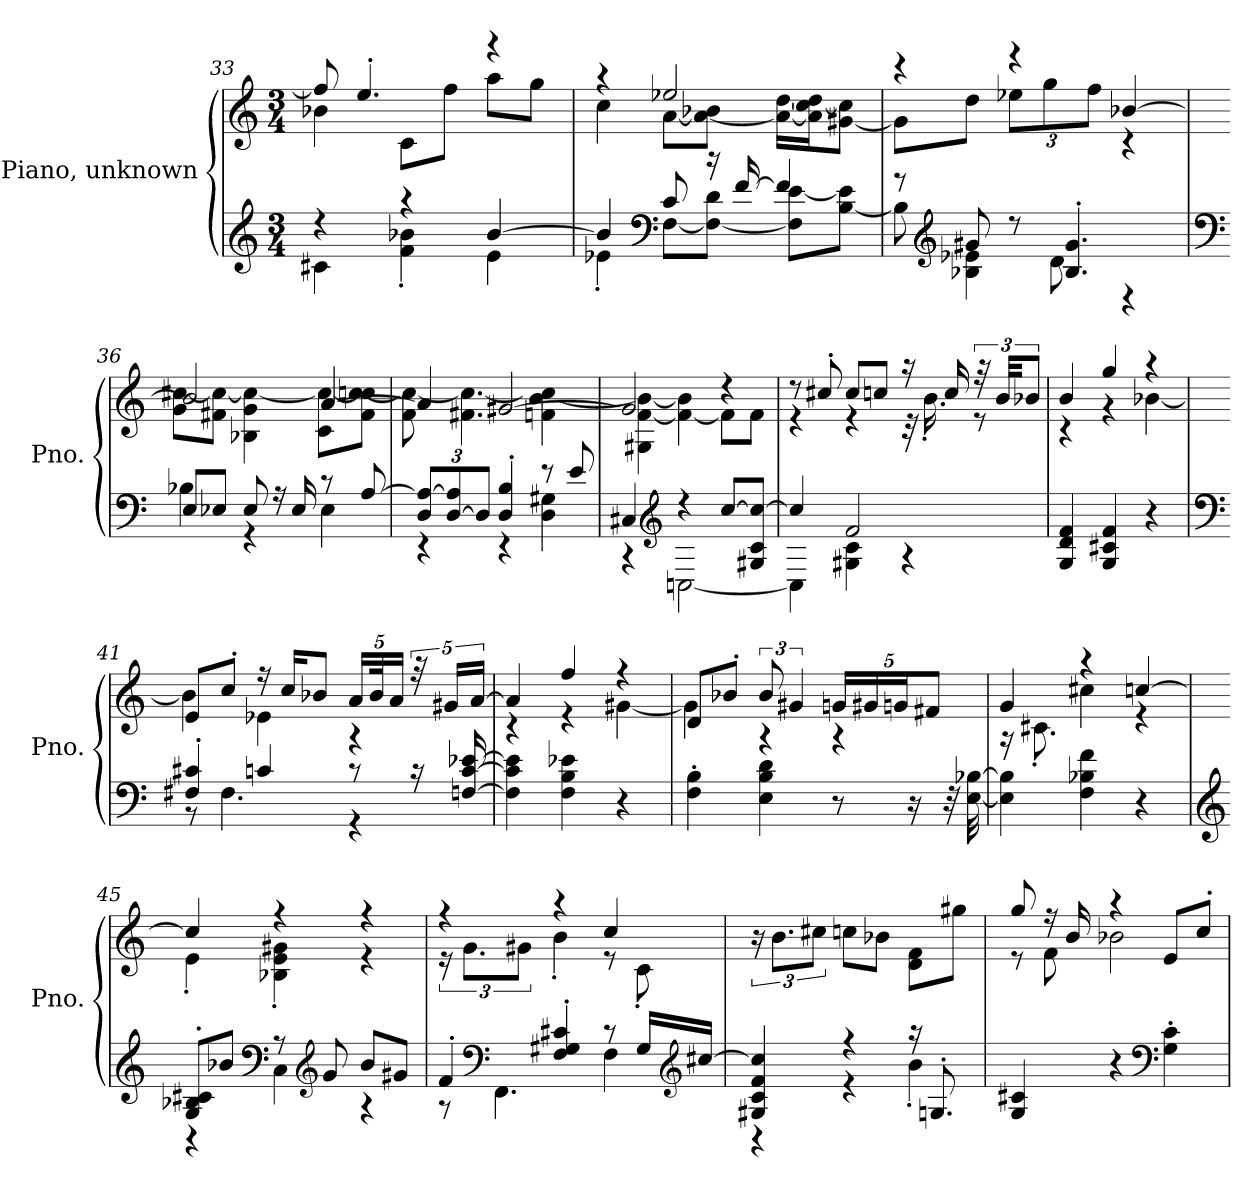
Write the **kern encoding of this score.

**kern	**kern
*part1	*part1
*staff2	*staff1
*I"Piano, unknown	*
*I'Pno.	*
*clefG2	*clefG2
*k[]	*k[]
*M3/4	*M3/4
=33	=33
*^	*^
4r	4c#X\	8ff/]	4b-X\
.	.	4.ee'/	.
4r	4f\' 4b-X\'	.	8c\L
.	.	.	8ff\J
[4b-/	4e\	4r	8aa\L
.	.	.	8gg\J
=34	=34	=34	=34
4b-/]	4e-X'\	4r	4cc\
*clefF4	*	*	*
8c/	[8F\L	2ee-X/	[8a\L
16r	8F\_ 8d\J	.	8a\_ 8b-X\J
[16f/	.	.	.
4f/]	8F\] [8e-\L	.	16a\_ [16dd\LL
.	.	.	16a\] [16cc\ 16dd\]J
.	[8B\ 8e-\]J	.	[8g#X\ 8cc\]J
!!LO:LB:g=z	!!
=35	=35	=35	=35
8r	8B\]	4r	8g#\L]
*clefG2	*	*	*
8g#X/	4B-X\ 4e-X\	.	8dd\J
*	*	*	*Xbrackettup
8r	.	4r	12ee-X\L
.	.	.	12gg\
4.B-/' 4.g#/'	8d\	.	.
.	.	.	12ff\J
.	4r	[4b-X/	4r
=36	=36	=36	=36
*clefF4	*	*	*
8E/L	4B-X\	2b-/]	8g\ [8cc#X\L
8E-X/J	.	.	8f#X\ 8cc#\_J
8E-/	4r	.	4B-X\ 4g\ 4cc#\_
16r	.	.	.
16E-/	.	.	.
8r	4E-\	[4a/	8c\ 8cc#\_L
[8A/	.	.	8f#\ [8ccn\ 8cc#\]J
=37	=37	=37	=37
*Xbrackettup	*	*	*
12D/ 12A/_L	4r	4a/]	8f\ 8cc\_
[12D/ 12A/]	.	.	.
.	.	.	4.f#X\ 4.cc\_
12D/J]	.	.	.
4D/' 4B/'	4r	[2g#X/	.
8r	4D\ 4G#X\	.	4fn\ [4b\ 4cc\]
8e/	.	.	.
!!LO:LB:g=z	!!
=38	=38	=38	=38
4C#X/	4r	2g#/]	4G#X\ [4f\ 4b\_
*clefG2	*	*	*
4r	[2Cn\	.	4f\_ 4b\]
[8cc/L	.	4r	8f\L]
8G#X/ 8c/ 8cc/_J	.	.	8f\J
=39	=39	=39	=39
4cc/]	4C\]	8r	4r
.	.	8cc#X'/	.
2f/	4G#X\ 4c\	8cc#/L	4r
.	.	8ccn/J	.
.	4r	16r	32r
.	.	.	16.b'\
.	.	16cc/	.
*	*	*brackettup	*
.	.	48r	8r
.	.	48b/KKL	.
.	.	12b-X/J	.
*v	*v	*	*
=40	=40	=40
4G/ 4d/ 4f/	4b/	4r
4G/ 4c#X/ 4f/	4gg/	4r
4r	4r	[4b-X\
!!LO:PB:g=z	!!
=41	=41	=41
*clefF4	*	*
*^	*	*
4F#X/' 4c#X/'	8r	8e/L	4b-\]
.	4.F#\	8cc'/J	.
4cn/	.	16r	4e-X\
.	.	16cc/KL	.
.	.	8b-X/J	.
8r	4r	20a/LL	4r
.	.	40b-/K	.
.	.	20a/JJ	.
16r	.	40r	.
.	.	20g#X/LL	.
[16Fn/ [16c/ [16e-X/	.	.	.
.	.	[20a/JJ	.
*v	*v	*	*
=42	=42	=42
4F\] 4c\] 4e-\]	4a/]	4r
4F\ 4B\ 4e-X\	4ff/	4r
4r	4r	[4g#X\
=43	=43	=43
4F\' 4B\'	8d/L	4g#\]
.	8b-X'/J	.
4E\ 4B\ 4d\	12b-/	4r
.	6g#X/	.
*	*Xbrackettup	*
8r	20gn/LL	4r
.	20g#X/	.
.	20gn/J	.
16r	.	.
.	10f#X/J	.
32r	.	.
[32E\ [32B-X\	.	.
=44	=44	=44
4E\] 4B-\]	4g/	16r
.	.	8.c#X'\
4F\ 4B-X\ 4f\	4r	4cc#X\
4r	[4ccn/	4r
!!LO:LB:g=z	!!
=45	=45	=45
*clefG2	*	*
*^	*	*
8G/' 8B-X/' 8c#X/'L	4r	4cc/]	4e'\
8b-X/J	.	.	.
*clefF4	*	*	*
8r	4C\	4r	4B-X\' 4e\' 4g#X\'
*clefG2	*	*	*
8g/	.	.	.
8b-/L	4r	4r	4r
8g#X/J	.	.	.
=46	=46	=46	=46
*	*	*	*brackettup
4f'/	8r	4r	24r
.	.	.	12.g\L
*clefF4	*	*	*
.	4.FF\	.	.
.	.	.	12g#X\J
4F/' 4G#X/' 4c#X/'	.	4r	4b'\
8r	4F\	4cc/	8r
16G#/LL	.	.	8c'\
*clefG2	*	*	*
[16cc#X/JJ	.	.	.
*	*	*v	*v
=47	=47	=47
4G#X/ 4c/ 4f/ 4cc#/]	4r	24r
.	.	12.b\L
.	.	12cc#X\J
4r	4r	8ccn\L
.	.	8b-X\J
16r	4b'\	8d\ 8f\L
8.Gn'/	.	.
.	.	8gg#X\J
*v	*v	*
!!LO:LB:g=z
=48	=48
*	*^
4G/ 4c#X/	8gg/	8r
.	16r	8f\
.	16b/	.
4r	4r	2b-X\
*clefF4	*	*
4G\' 4c#\'	8e/L	.
.	8cc'/J	.
*	*v	*v
=	=
*-	*-
